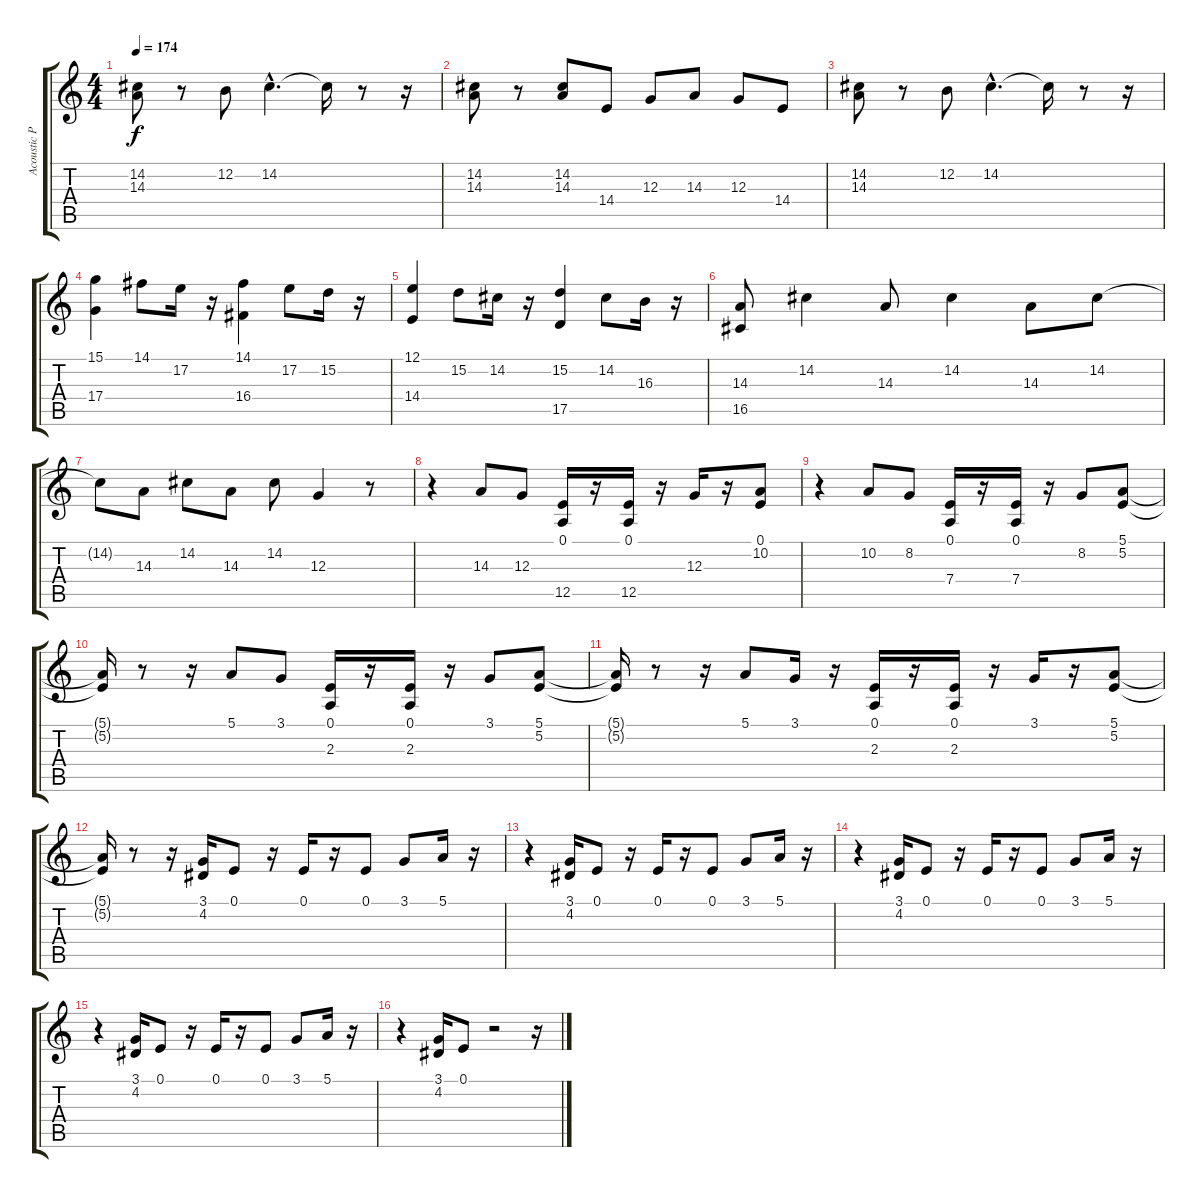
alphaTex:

\track ("Acoustic Piano" "Acoustic P") {instrument brightacousticpiano}
\staff {score tabs}
\tuning (E4 B3 G3 D3 A2 E2) {hide}
\ts (4 4)
\tempo 174
\clef g2
\ks c
(14.2 14.3).8{dy f} r.8 12.2.8 14.2{hac}.4{d} 14.2{t}.16 r.8 r.16 |
(14.2 14.3).8 r.8 (14.2 14.3).8 14.4.8 12.3.8 14.3.8 12.3.8 14.4.8 |
(14.2 14.3).8 r.8 12.2.8 14.2{hac}.4{d} 14.2{t}.16 r.8 r.16 |
(15.1 17.4).4 14.1.8 17.2.16 r.16 (14.1 16.4).4 17.2.8 15.2.16 r.16 |
(12.1 14.4).4 15.2.8 14.2.16 r.16 (15.2 17.5).4 14.2.8 16.3.16 r.16 |
(14.3 16.5).8 14.2.4 14.3.8 14.2.4 14.3.8 14.2.8 |
14.2{t}.8 14.3.8 14.2.8 14.3.8 14.2.8 12.3.4 r.8 |
r.4 14.3.8 12.3.8 (0.1 12.5).16 r.16 (0.1 12.5).16 r.16 12.3.16 r.16 (0.1 10.2).8 |
r.4 10.2.8 8.2.8 (0.1 7.4).16 r.16 (0.1 7.4).16 r.16 8.2.8 (5.1 5.2).8 |
(5.1{t} 5.2{t}).16 r.8 r.16 5.1.8 3.1.8 (0.1 2.3).16 r.16 (0.1 2.3).16 r.16 3.1.8 (5.1 5.2).8 |
(5.1{t} 5.2{t}).16 r.8 r.16 5.1.8 3.1.16 r.16 (0.1 2.3).16 r.16 (0.1 2.3).16 r.16 3.1.16 r.16 (5.1 5.2).8 |
(5.1{t} 5.2{t}).16 r.8 r.16 (3.1 4.2).16 0.1.8 r.16 0.1.16 r.16 0.1.8 3.1.8 5.1.16 r.16 |
r.4 (3.1 4.2).16 0.1.8 r.16 0.1.16 r.16 0.1.8 3.1.8 5.1.16 r.16 |
r.4 (3.1 4.2).16 0.1.8 r.16 0.1.16 r.16 0.1.8 3.1.8 5.1.16 r.16 |
r.4 (3.1 4.2).16 0.1.8 r.16 0.1.16 r.16 0.1.8 3.1.8 5.1.16 r.16 |
r.4 (3.1 4.2).16 0.1.8 r.2 r.16
